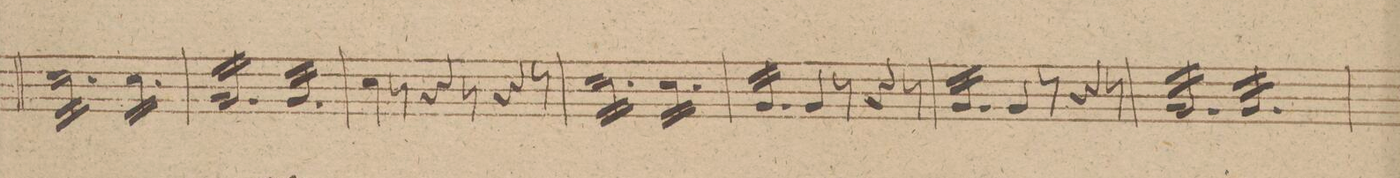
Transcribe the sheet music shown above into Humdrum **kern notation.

**kern	**dynam
*I"Tympano in E. A. H.	*
*clefF4	*
*k[f#]	*
*M9/8	*
16E\LL	.
16E\	.
16E\	.
16E\	.
16E\	.
16E\	.
16E\	.
16E\	.
16E\	.
16E\	.
16E\	.
16E\JJ	.
16E\LL	.
16E\	.
16E\	.
16E\	.
16E\	.
16E\JJ	.
=16	=16
16BB/LL	.
16BB/	.
16BB/	.
16BB/	.
16BB/	.
16BB/	.
16BB/	.
16BB/	.
16BB/	.
16BB/	.
16BB/	.
16BB/JJ	.
16BB/LL	.
16BB/	.
16BB/	.
16BB/	.
16BB/	.
16BB/JJ	.
*Xtremolo	*
=17	=17
4E\	.
8r	.
4r	.
8r	.
4r	.
8r	.
=18	=18
*tremolo	*
16E\LL	.
16E\	.
16E\	.
16E\	.
16E\	.
16E\	.
16E\	.
16E\	.
16E\	.
16E\	.
16E\	.
16E\JJ	.
16E\LL	.
16E\	.
16E\	.
16E\	.
16E\	.
16E\JJ	.
=19	=19
16BB/LL	.
16BB/	.
16BB/	.
16BB/	.
16BB/	.
16BB/JJ	.
*Xtremolo	*
4BB/	.
8r	.
4r	.
8r	.
=20	=20
*tremolo	*
16BB/LL	.
16BB/	.
16BB/	.
16BB/	.
16BB/	.
16BB/JJ	.
*Xtremolo	*
4BB/	.
8r	.
4r	.
8r	.
=21	=21
*tremolo	*
16BB/LL	.
16BB/	.
16BB/	.
16BB/	.
16BB/	.
16BB/	.
16BB/	.
16BB/	.
16BB/	.
16BB/	.
16BB/	.
16BB/JJ	.
16BB/LL	.
16BB/	.
16BB/	.
16BB/	.
16BB/	.
16BB/JJ	.
=22	=22
*-	*-
